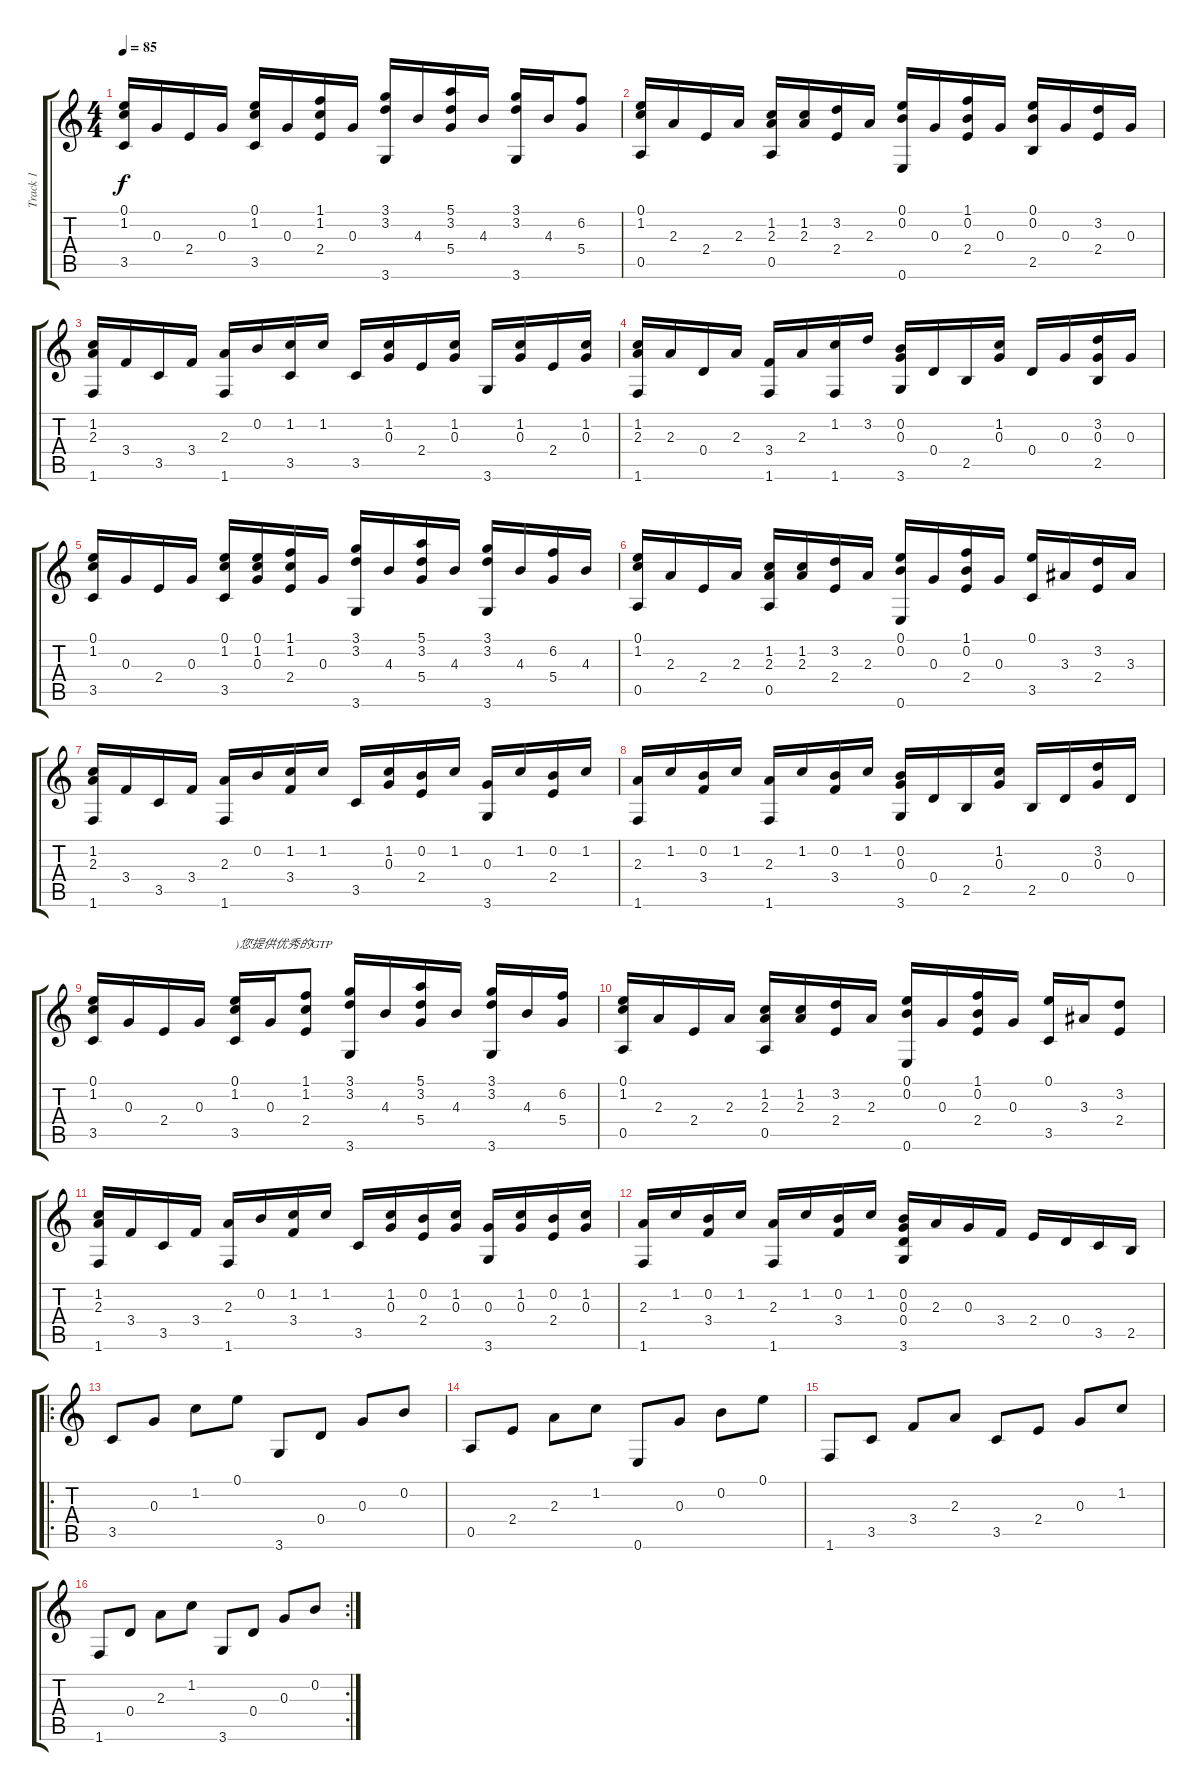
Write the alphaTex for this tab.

\track ("Track 1" "Track 1") {instrument acousticguitarsteel}
\staff {score tabs}
\tuning (E4 B3 G3 D3 A2 E2) {hide}
\ts (4 4)
\tempo 85
\clef g2
\ks c
(0.1 1.2 3.5).16{dy f} 0.3.16 2.4.16 0.3.16 (0.1 1.2 3.5).16 0.3.16 (1.1 1.2 2.4).16 0.3.16 (3.1 3.2 3.6).16 4.3.16 (5.1 3.2 5.4).16 4.3.16 (3.1 3.2 3.6).16 4.3.16 (6.2 5.4).8 |
(0.1 1.2 0.5).16 2.3.16 2.4.16 2.3.16 (1.2 2.3 0.5).16 (1.2 2.3).16 (3.2 2.4).16 2.3.16 (0.1 0.2 0.6).16 0.3.16 (1.1 0.2 2.4).16 0.3.16 (0.1 0.2 2.5).16 0.3.16 (3.2 2.4).16 0.3.16 |
(1.2 2.3 1.6).16 3.4.16 3.5.16 3.4.16 (2.3 1.6).16 0.2.16 (1.2 3.5).16 1.2.16 3.5.16 (1.2 0.3).16 2.4.16 (1.2 0.3).16 3.6.16 (1.2 0.3).16 2.4.16 (1.2 0.3).16 |
(1.2 2.3 1.6).16 2.3.16 0.4.16 2.3.16 (3.4 1.6).16 2.3.16 (1.2 1.6).16 3.2.16 (0.2 0.3 3.6).16 0.4.16 2.5.16 (1.2 0.3).16 0.4.16 0.3.16 (3.2 0.3 2.5).16 0.3.16 |
(0.1 1.2 3.5).16 0.3.16 2.4.16 0.3.16 (0.1 1.2 3.5).16 (0.1 1.2 0.3).16 (1.1 1.2 2.4).16 0.3.16 (3.1 3.2 3.6).16 4.3.16 (5.1 3.2 5.4).16 4.3.16 (3.1 3.2 3.6).16 4.3.16 (6.2 5.4).16 4.3.16 |
(0.1 1.2 0.5).16 2.3.16 2.4.16 2.3.16 (1.2 2.3 0.5).16 (1.2 2.3).16 (3.2 2.4).16 2.3.16 (0.1 0.2 0.6).16 0.3.16 (1.1 0.2 2.4).16 0.3.16 (0.1 3.5).16 3.3.16 (3.2 2.4).16 3.3.16 |
(1.2 2.3 1.6).16 3.4.16 3.5.16 3.4.16 (2.3 1.6).16 0.2.16 (1.2 3.4).16 1.2.16 3.5.16 (1.2 0.3).16 (0.2 2.4).16 1.2.16 (0.3 3.6).16 1.2.16 (0.2 2.4).16 1.2.16 |
(2.3 1.6).16 1.2.16 (0.2 3.4).16 1.2.16 (2.3 1.6).16 1.2.16 (0.2 3.4).16 1.2.16 (0.2 0.3 3.6).16 0.4.16 2.5.16 (1.2 0.3).16 2.5.16 0.4.16 (3.2 0.3).16 0.4.16 |
(0.1 1.2 3.5).16 0.3.16 2.4.16 0.3.16 (0.1 1.2 3.5).16{txt ")您提供优秀的GTP"} 0.3.16 (1.1 1.2 2.4).8 (3.1 3.2 3.6).16 4.3.16 (5.1 3.2 5.4).16 4.3.16 (3.1 3.2 3.6).16 4.3.16 (6.2 5.4).16 |
(0.1 1.2 0.5).16 2.3.16 2.4.16 2.3.16 (1.2 2.3 0.5).16 (1.2 2.3).16 (3.2 2.4).16 2.3.16 (0.1 0.2 0.6).16 0.3.16 (1.1 0.2 2.4).16 0.3.16 (0.1 3.5).16 3.3.16 (3.2 2.4).8 |
(1.2 2.3 1.6).16 3.4.16 3.5.16 3.4.16 (2.3 1.6).16 0.2.16 (1.2 3.4).16 1.2.16 3.5.16 (1.2 0.3).16 (0.2 2.4).16 (1.2 0.3).16 (0.3 3.6).16 (1.2 0.3).16 (0.2 2.4).16 (1.2 0.3).16 |
(2.3 1.6).16 1.2.16 (0.2 3.4).16 1.2.16 (2.3 1.6).16 1.2.16 (0.2 3.4).16 1.2.16 (0.2 0.3 0.4 3.6).16 2.3.16 0.3.16 3.4.16 2.4.16 0.4.16 3.5.16 2.5.16 |
\ro
3.5.8 0.3.8 1.2.8 0.1.8 3.6.8 0.4.8 0.3.8 0.2.8 |
0.5.8 2.4.8 2.3.8 1.2.8 0.6.8 0.3.8 0.2.8 0.1.8 |
1.6.8 3.5.8 3.4.8 2.3.8 3.5.8 2.4.8 0.3.8 1.2.8 |
\rc 2
1.6.8 0.4.8 2.3.8 1.2.8 3.6.8 0.4.8 0.3.8 0.2.8
